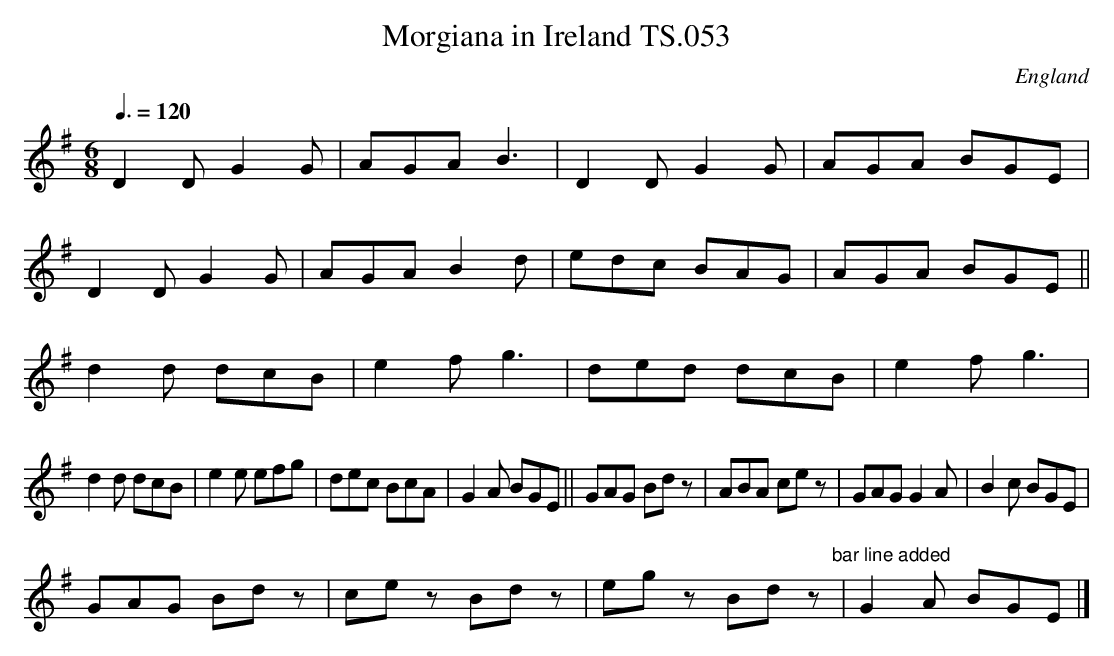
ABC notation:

X:1
T:Morgiana in Ireland TS.053
M:6/8
L:1/8
Q:3/8=120
O:England
K:G major
D2DG2G|AGAB3|D2DG2G| AGA BGE|!
D2DG2G|AGAB2d|edc BAG|AGA BGE||!
d2d dcB|e2fg3|ded dcB|e2fg3|!
d2d dcB|e2e efg|dec BcA|G2A BGE||
GAG Bdz|ABA cez|GAGG2A|B2c BGE|!
GAG Bdz|cez Bdz|egz Bdz"bar line added"|G2A BGE|]
